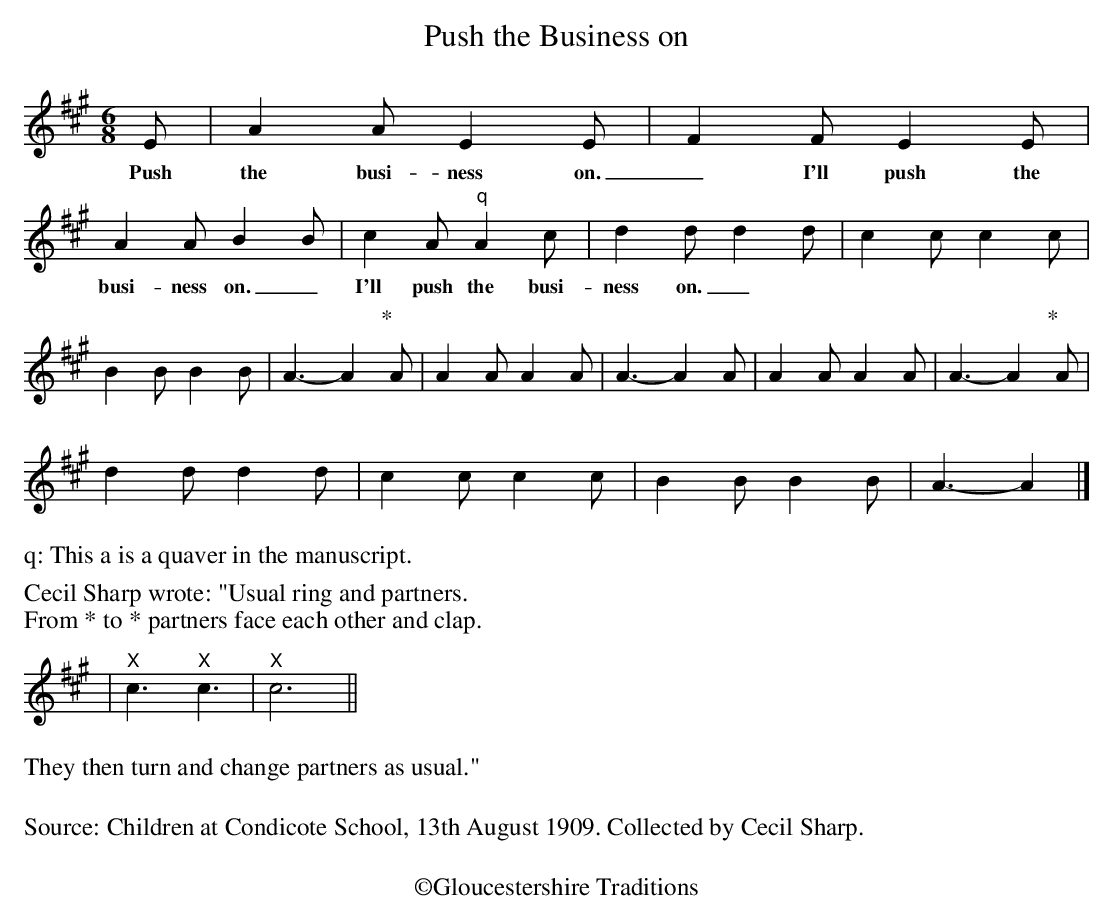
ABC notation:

X:1
T: Push the Business on
M: 6/8
L: 1/8
K: A
E | A2AE2E | F2FE2E | A2AB2B | c2A"^q"A2c | d2dd2d | c2cc2c |
B2BB2B | A3-A2[P:*]A | A2AA2A | A3-A2A | A2AA2A | A3-A2[P:*]A |
w: Push the busi-ness on._ I'll push the busi-ness on._ I'll push the busi-ness on._
d2dd2d | c2cc2c | B2BB2B | A3-A2 |]
%%text q: This a is a quaver in the manuscript.
%%begintext
%%Cecil Sharp wrote: "Usual ring and partners.
%%From * to * partners face each other and clap.
%%endtext
|"^X"c3"^X"c3|"^X"c6||
%%text They then turn and change partners as usual."
W:
